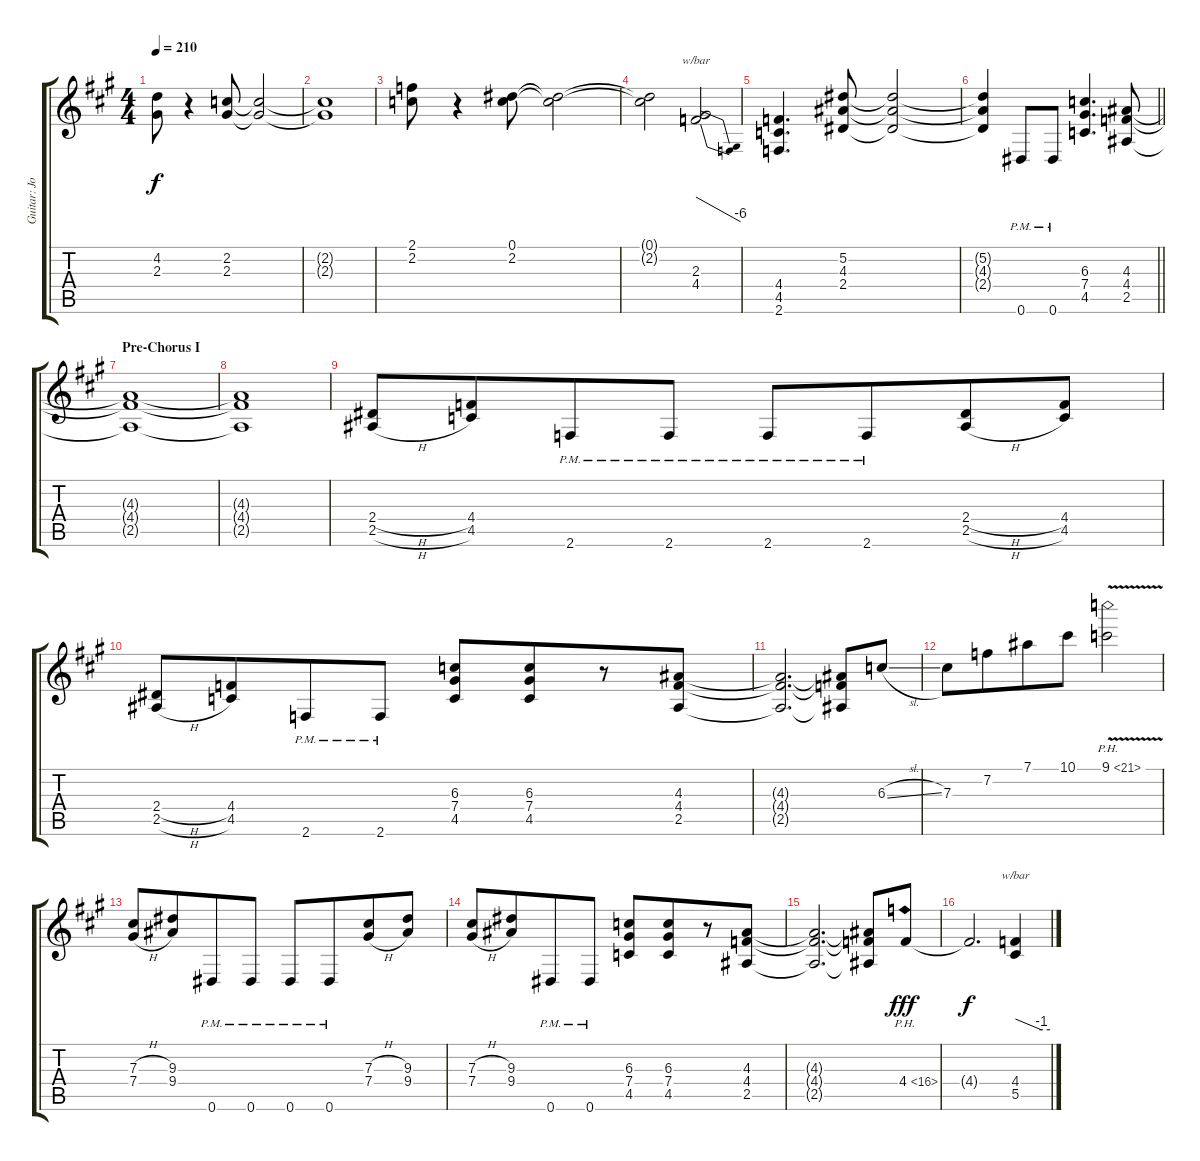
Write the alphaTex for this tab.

\track ("Guitar: John" "Guitar: Jo") {instrument overdrivenguitar}
\staff {score tabs}
\tuning (Eb4 Bb3 Gb3 Db3 Ab2 Eb2) {hide}
\ts (4 4)
\tempo 210
\clef g2
\ks a
(4.2 2.3).8{dy f} r.4 (2.2 2.3).8 (2.2{t} 2.3{t}).2 |
(2.2{t} 2.3{t}).1 |
(2.1 2.2).8 r.4 (0.1 2.2).8 (0.1{t} 2.2{t}).2 |
(0.1{t} 2.2{t}).2 (2.3 4.4).2{tbe (dive default 0 0 60 -24)} |
(4.4 4.5 2.6).4{d} (5.2 4.3 2.4).8 (5.2{t} 4.3{t} 2.4{t}).2 |
\barLineRight lightlight
(5.2{t} 4.3{t} 2.4{t}).4 0.6{pm}.8 0.6{pm}.8 (6.3 7.4 4.5).4{d} (4.3 4.4 2.5).8 |
\section ("" "Pre-Chorus I")
(4.3{t} 4.4{t} 2.5{t}).1 |
(4.3{t} 4.4{t} 2.5{t}).1 |
(2.4{h} 2.5{h}).8 (4.4 4.5).8{beam merge} 2.6{pm}.8 2.6{pm}.8 2.6{pm}.8 2.6{pm}.8{beam merge} (2.4{h} 2.5{h}).8 (4.4 4.5).8 |
(2.4{h} 2.5{h}).8 (4.4 4.5).8{beam merge} 2.6{pm}.8 2.6{pm}.8 (6.3 7.4 4.5).8 (6.3 7.4 4.5).8{beam merge} r.8 (4.3 4.4 2.5).8 |
(4.3{t} 4.4{t} 2.5{t}).2{d} (4.3{t} 4.4{t} 2.5{t}).8 6.3{sl}.8 |
7.3.8 7.2.8{beam merge} 7.1.8 10.1.8 9.1{ph 12 v}.2 |
(7.3{h} 7.4{h}).8 (9.3 9.4).8{beam merge} 0.6{pm}.8 0.6{pm}.8 0.6{pm}.8 0.6{pm}.8{beam merge} (7.3{h} 7.4{h}).8 (9.3 9.4).8 |
(7.3{h} 7.4{h}).8 (9.3 9.4).8{beam merge} 0.6{pm}.8 0.6{pm}.8 (6.3 7.4 4.5).8 (6.3 7.4 4.5).8{beam merge} r.8 (4.3 4.4 2.5).8 |
(4.3{t} 4.4{t} 2.5{t}).2{d} (4.3{t} 4.4{t} 2.5{t}).8 4.4{ph 12}.8{dy fff} |
4.4{t}.2{d dy f} (4.4 5.5).4{tbe (custom default 0 0 45 -4 60 -4)}
